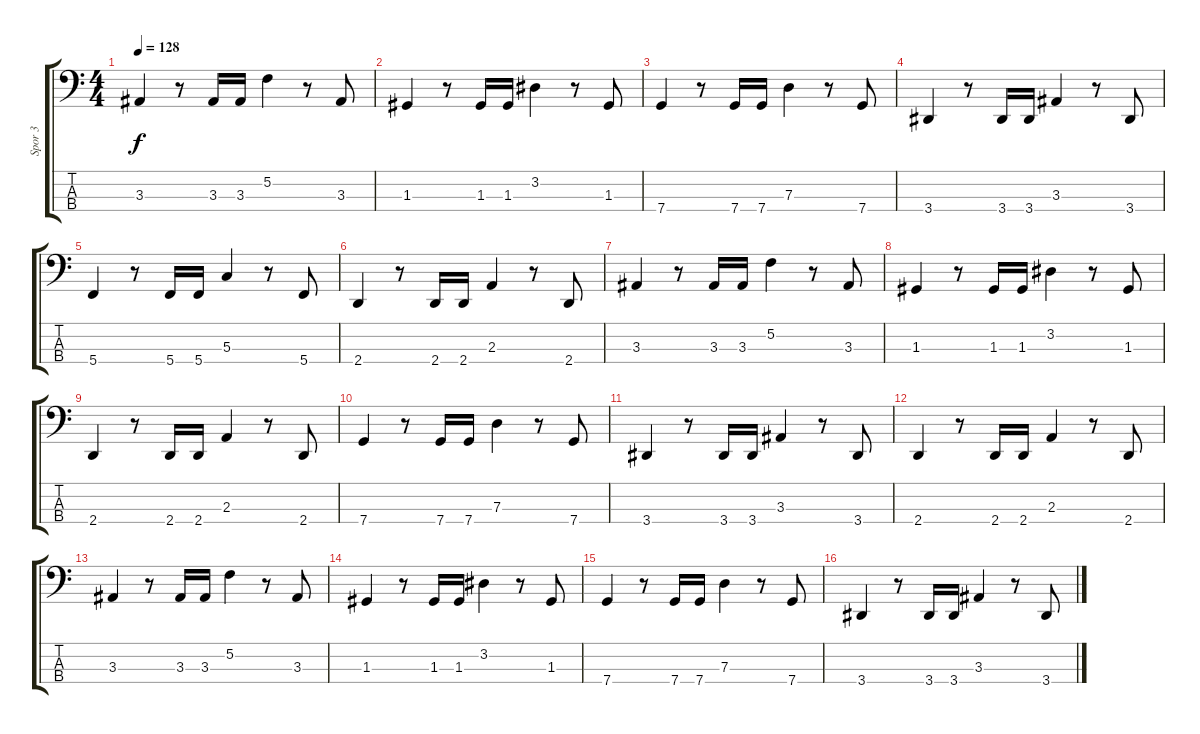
\track ("Spor 3" "Spor 3") {instrument electricbassfinger}
\staff {score tabs}
\tuning (F2 C2 G1 C1) {hide}
\ts (4 4)
\tempo 128
\clef f4
\ks c
3.3.4{dy f} r.8 3.3.16 3.3.16 5.2.4 r.8 3.3.8 |
1.3.4 r.8 1.3.16 1.3.16 3.2.4 r.8 1.3.8 |
7.4.4 r.8 7.4.16 7.4.16 7.3.4 r.8 7.4.8 |
3.4.4 r.8 3.4.16 3.4.16 3.3.4 r.8 3.4.8 |
5.4.4 r.8 5.4.16 5.4.16 5.3.4 r.8 5.4.8 |
2.4.4 r.8 2.4.16 2.4.16 2.3.4 r.8 2.4.8 |
3.3.4 r.8 3.3.16 3.3.16 5.2.4 r.8 3.3.8 |
1.3.4 r.8 1.3.16 1.3.16 3.2.4 r.8 1.3.8 |
2.4.4 r.8 2.4.16 2.4.16 2.3.4 r.8 2.4.8 |
7.4.4 r.8 7.4.16 7.4.16 7.3.4 r.8 7.4.8 |
3.4.4 r.8 3.4.16 3.4.16 3.3.4 r.8 3.4.8 |
2.4.4 r.8 2.4.16 2.4.16 2.3.4 r.8 2.4.8 |
3.3.4 r.8 3.3.16 3.3.16 5.2.4 r.8 3.3.8 |
1.3.4 r.8 1.3.16 1.3.16 3.2.4 r.8 1.3.8 |
7.4.4 r.8 7.4.16 7.4.16 7.3.4 r.8 7.4.8 |
3.4.4 r.8 3.4.16 3.4.16 3.3.4 r.8 3.4.8
